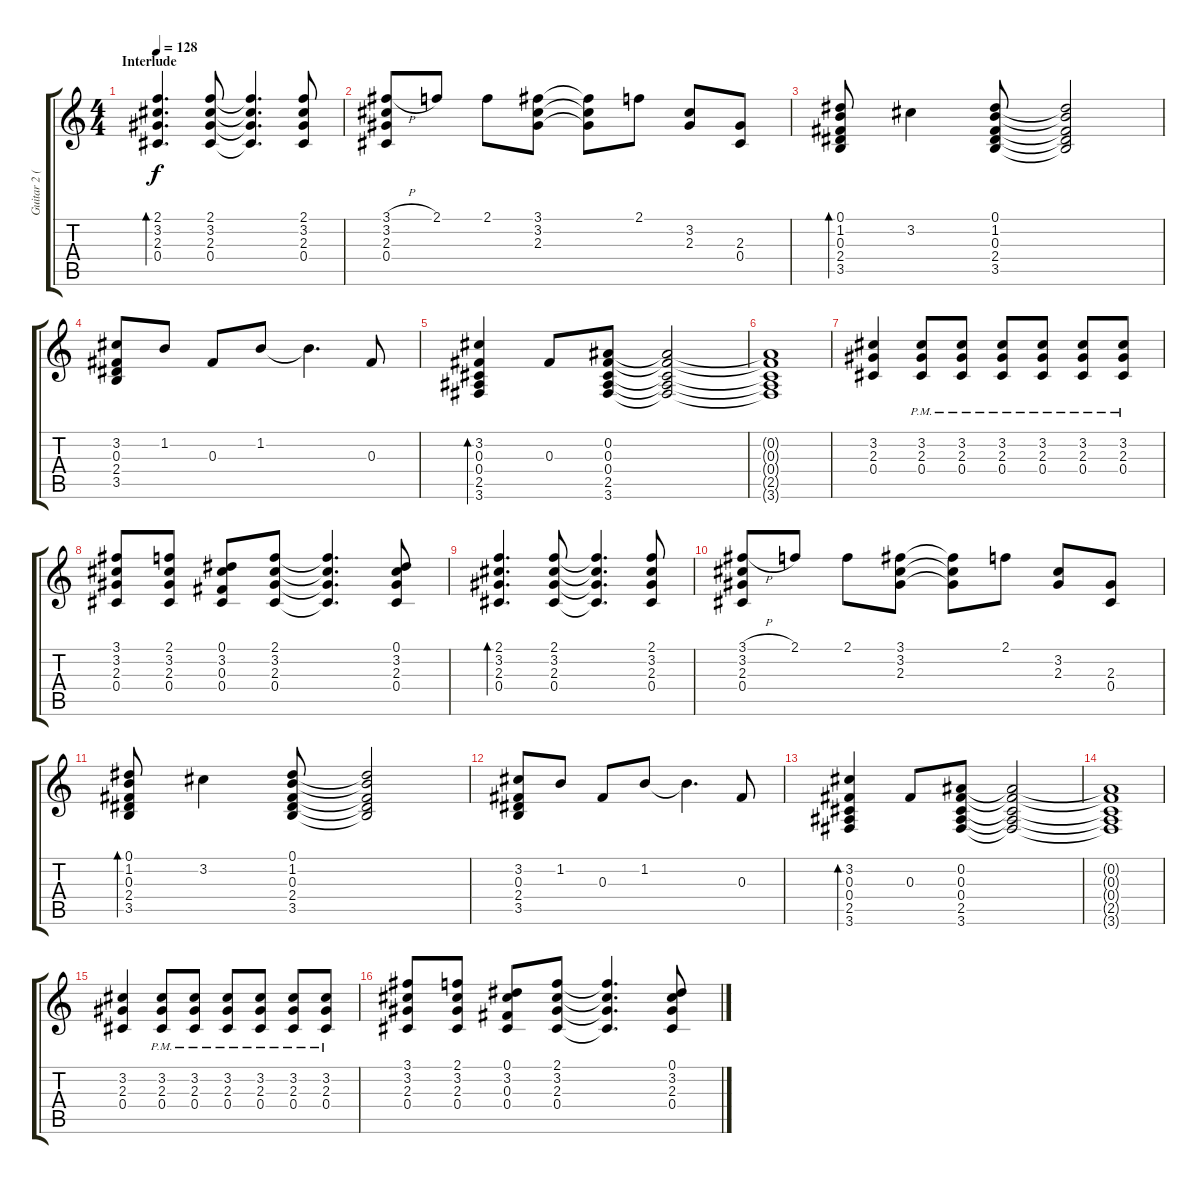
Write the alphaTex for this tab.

\track ("Guitar 2 (Izzy)" "Guitar 2 (") {instrument distortionguitar}
\staff {score tabs}
\tuning (Eb4 Bb3 Gb3 Db3 Ab2 Eb2) {hide}
\ts (4 4)
\section ("" "Interlude")
\tempo 128
\clef g2
\ks c
(2.1 3.2 2.3 0.4).4{d bd 60 dy f} (2.1 3.2 2.3 0.4).8 (2.1{t} 3.2{t} 2.3{t} 0.4{t}).4{d} (2.1 3.2 2.3 0.4).8 |
(3.1{h} 3.2 2.3 0.4).8 2.1.8 2.1.8 (3.1 3.2 2.3).8 (3.1{t} 3.2{t} 2.3{t}).8 2.1.8 (3.2 2.3).8 (2.3 0.4).8 |
(0.1 1.2 0.3 2.4 3.5).8{bd 60} 3.2.4 (0.1 1.2 0.3 2.4 3.5).8 (0.1{t} 1.2{t} 0.3{t} 2.4{t} 3.5{t}).2 |
(3.2 0.3 2.4 3.5).8 1.2.8 0.3.8 1.2.8 1.2{t}.4{d} 0.3.8 |
(3.2 0.3 0.4 2.5 3.6).4{bd 60} 0.3.8 (0.2 0.3 0.4 2.5 3.6).8 (0.2{t} 0.3{t} 0.4{t} 2.5{t} 3.6{t}).2 |
(0.2{t} 0.3{t} 0.4{t} 2.5{t} 3.6{t}).1 |
(3.2 2.3 0.4).4 (3.2{pm} 2.3{pm} 0.4{pm}).8 (3.2{pm} 2.3{pm} 0.4{pm}).8 (3.2{pm} 2.3{pm} 0.4{pm}).8 (3.2{pm} 2.3{pm} 0.4{pm}).8 (3.2{pm} 2.3{pm} 0.4{pm}).8 (3.2{pm} 2.3{pm} 0.4{pm}).8 |
(3.1 3.2 2.3 0.4).8 (2.1 3.2 2.3 0.4).8 (0.1 3.2 0.3 0.4).8 (2.1 3.2 2.3 0.4).8 (2.1{t} 3.2{t} 2.3{t} 0.4{t}).4{d} (0.1 3.2 2.3 0.4).8 |
(2.1 3.2 2.3 0.4).4{d bd 60} (2.1 3.2 2.3 0.4).8 (2.1{t} 3.2{t} 2.3{t} 0.4{t}).4{d} (2.1 3.2 2.3 0.4).8 |
(3.1{h} 3.2 2.3 0.4).8 2.1.8 2.1.8 (3.1 3.2 2.3).8 (3.1{t} 3.2{t} 2.3{t}).8 2.1.8 (3.2 2.3).8 (2.3 0.4).8 |
(0.1 1.2 0.3 2.4 3.5).8{bd 60} 3.2.4 (0.1 1.2 0.3 2.4 3.5).8 (0.1{t} 1.2{t} 0.3{t} 2.4{t} 3.5{t}).2 |
(3.2 0.3 2.4 3.5).8 1.2.8 0.3.8 1.2.8 1.2{t}.4{d} 0.3.8 |
(3.2 0.3 0.4 2.5 3.6).4{bd 60} 0.3.8 (0.2 0.3 0.4 2.5 3.6).8 (0.2{t} 0.3{t} 0.4{t} 2.5{t} 3.6{t}).2 |
(0.2{t} 0.3{t} 0.4{t} 2.5{t} 3.6{t}).1 |
(3.2 2.3 0.4).4 (3.2{pm} 2.3{pm} 0.4{pm}).8 (3.2{pm} 2.3{pm} 0.4{pm}).8 (3.2{pm} 2.3{pm} 0.4{pm}).8 (3.2{pm} 2.3{pm} 0.4{pm}).8 (3.2{pm} 2.3{pm} 0.4{pm}).8 (3.2{pm} 2.3{pm} 0.4{pm}).8 |
(3.1 3.2 2.3 0.4).8 (2.1 3.2 2.3 0.4).8 (0.1 3.2 0.3 0.4).8 (2.1 3.2 2.3 0.4).8 (2.1{t} 3.2{t} 2.3{t} 0.4{t}).4{d} (0.1 3.2 2.3 0.4).8
